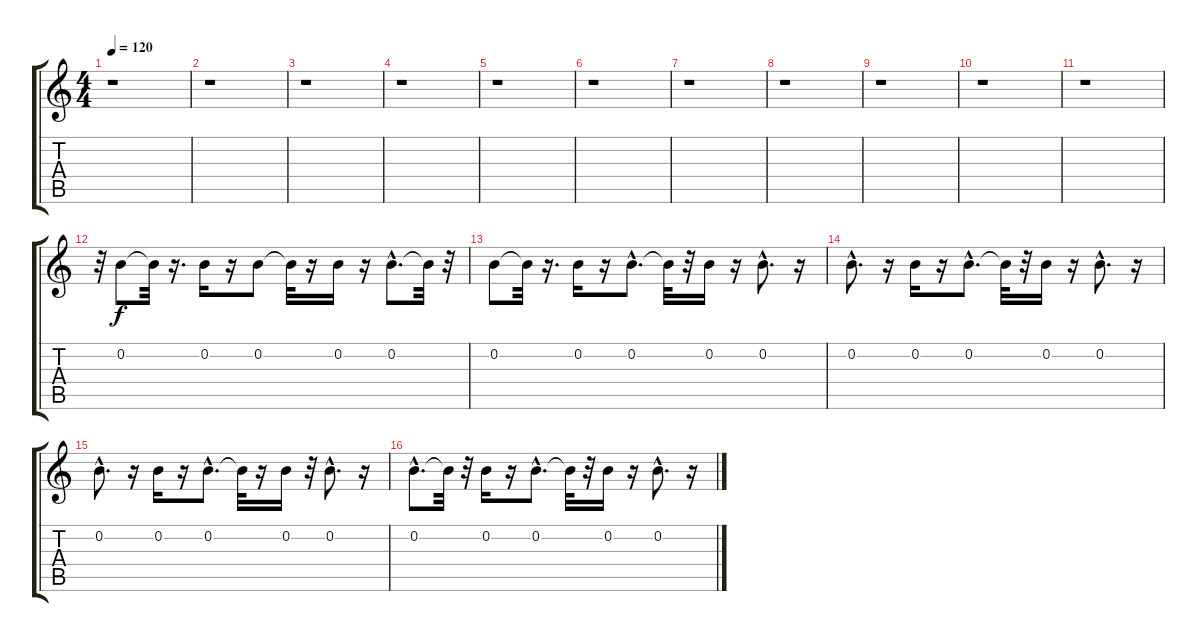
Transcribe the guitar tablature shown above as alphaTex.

\track "" {instrument overdrivenguitar}
\staff {score tabs}
\tuning (E4 B3 G3 D3 A2 E2) {hide}
\ts (4 4)
\tempo 120
\clef g2
\ks c
r.1{dy mp} |
r.1 |
r.1 |
r.1 |
r.1 |
r.1 |
r.1 |
r.1 |
r.1 |
r.1 |
r.1 |
r.32 0.2.8{dy f} 0.2{t}.32 r.16{d} 0.2.16 r.16 0.2.8 0.2{t}.32 r.16 0.2.16 r.16 0.2{hac}.8{d} 0.2{t}.32 r.32 |
0.2.8 0.2{t}.32 r.16{d} 0.2.16 r.16 0.2{hac}.8{d} 0.2{t}.32 r.32 0.2.16 r.16 0.2{hac}.8{d} r.16 |
0.2{hac}.8{d} r.16 0.2.16 r.16 0.2{hac}.8{d} 0.2{t}.32 r.32 0.2.16 r.16 0.2{hac}.8{d} r.16 |
0.2{hac}.8{d} r.16 0.2.16 r.16 0.2{hac}.8{d} 0.2{t}.32 r.16 0.2.16 r.32 0.2{hac}.8{d} r.16 |
0.2{hac}.8{d} 0.2{t}.32 r.32 0.2.16 r.16 0.2{hac}.8{d} 0.2{t}.32 r.32 0.2.16 r.16 0.2{hac}.8{d} r.16
